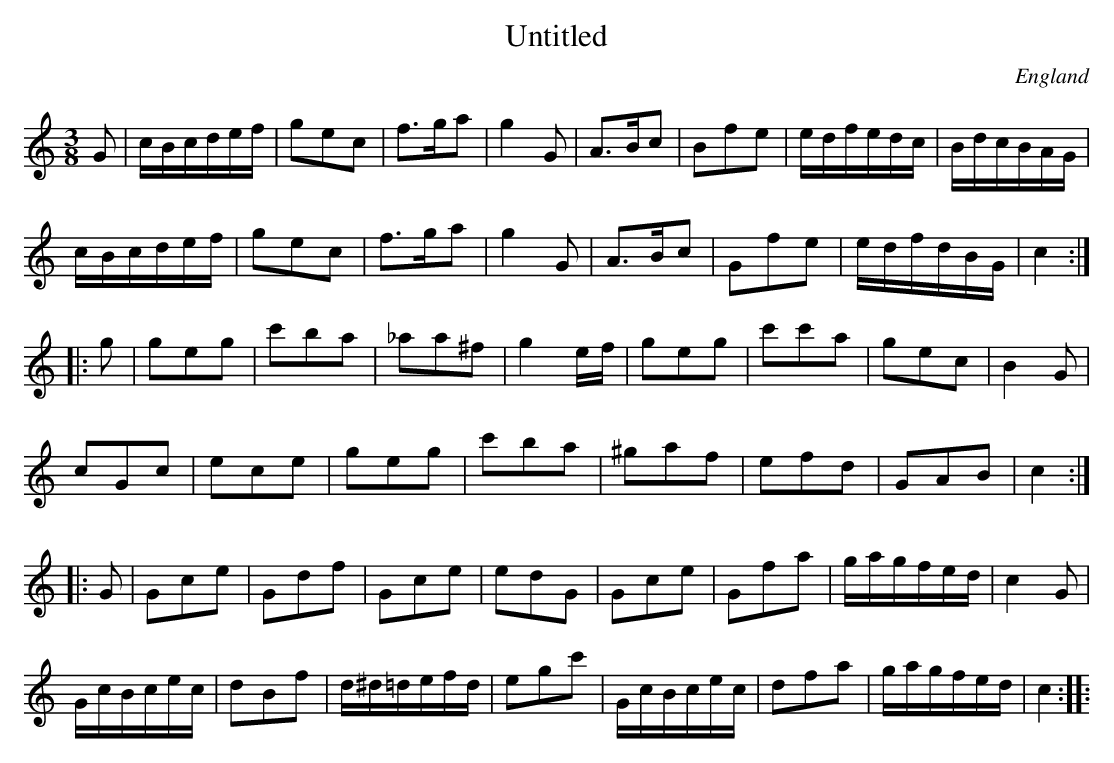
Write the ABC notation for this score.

X:1
T:Untitled
L:1/8
M:3/8
O:England
K:C
G | \
c/B/c/d/e/f/ | gec | f>ga | g2 G | \
A>Bc | Bfe | e/d/f/e/d/c/ | B/d/c/B/A/G/ |
c/B/c/d/e/f/ | gec | f>ga | g2 G | \
A>Bc | Gfe | e/d/f/d/B/G/ | c2 ::
g | \
geg | c'ba  | _aa^f | g2 e/f/ | \
geg | c'c'a | gec   | B2 G    |
cGc | ece   | geg   | c'ba    | \
^gaf | efd  | GAB   | c2  ::
G |\
Gce | Gdf | Gce          | edG  | \
Gce | Gfa | g/a/g/f/e/d/ | c2 G |
G/c/B/c/e/c/ | dBf | d/^d/=d/e/f/d/ | egc' | \
G/c/B/c/e/c/ | dfa | g/a/g/f/e/d/   | c2 ::
